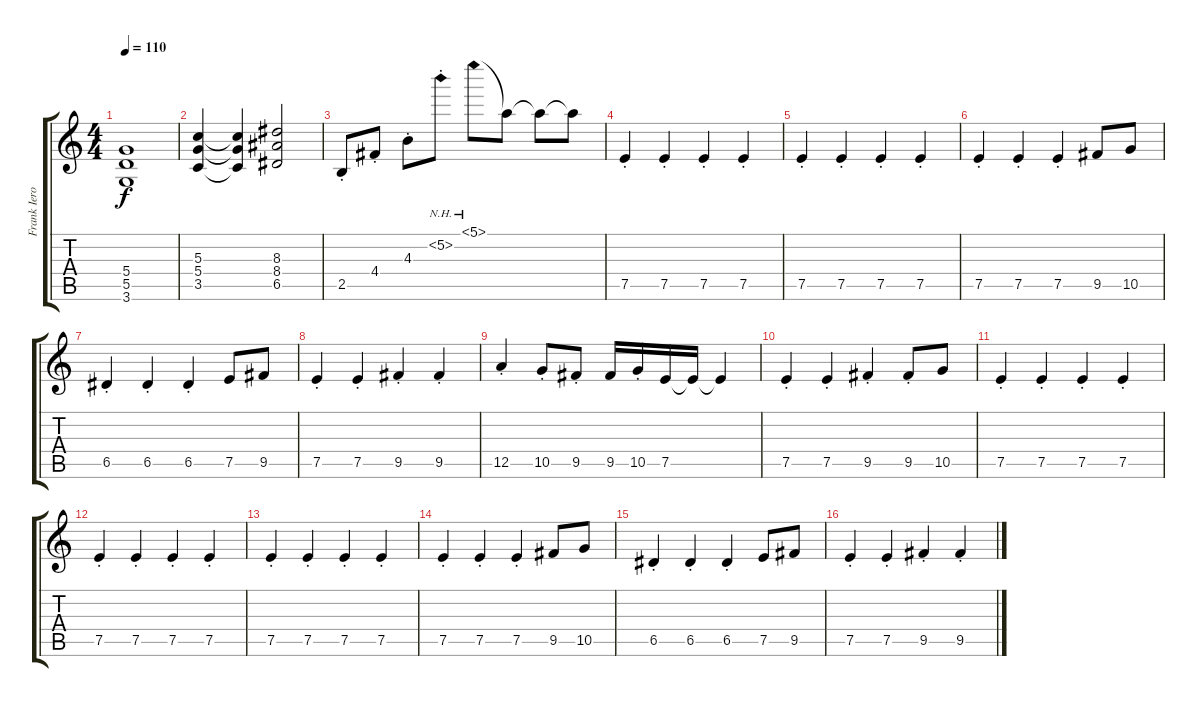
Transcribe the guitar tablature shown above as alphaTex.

\track ("Frank Iero [Rhythm Guitar]" "Frank Iero") {instrument overdrivenguitar}
\staff {score tabs}
\tuning (E4 B3 G3 D3 A2 E2) {hide}
\ts (4 4)
\tempo 110
\clef g2
\ks c
(5.4 5.5 3.6).1{dy f} |
(5.3 5.4 3.5).4{volume 13} (5.3{t} 5.4{t} 3.5{t}).4 (8.3 8.4 6.5).2 |
2.5{st}.8{instrument electricguitarclean} 4.4{st}.8 4.3{st}.8 5.2{nh st}.8 5.1{nh}.8 5.1{t}.8 5.1{t}.8 5.1{t}.8 |
7.5{st}.4{instrument electricguitarjazz} 7.5{st}.4 7.5{st}.4 7.5{st}.4 |
7.5{st}.4 7.5{st}.4 7.5{st}.4 7.5{st}.4 |
7.5{st}.4 7.5{st}.4 7.5{st}.4 9.5.8 10.5.8 |
6.5{st}.4 6.5{st}.4 6.5{st}.4 7.5.8 9.5.8 |
7.5{st}.4 7.5{st}.4 9.5{st}.4 9.5{st}.4 |
12.5{st}.4 10.5{st}.8 9.5{st}.8 9.5.16 10.5{st}.16 7.5.16 7.5{t}.16 7.5{t}.4 |
7.5{st}.4 7.5{st}.4 9.5{st}.4 9.5{st}.8 10.5.8 |
7.5{st}.4 7.5{st}.4 7.5{st}.4 7.5{st}.4 |
7.5{st}.4{instrument electricguitarjazz} 7.5{st}.4 7.5{st}.4 7.5{st}.4 |
7.5{st}.4 7.5{st}.4 7.5{st}.4 7.5{st}.4 |
7.5{st}.4 7.5{st}.4 7.5{st}.4 9.5.8 10.5.8 |
6.5{st}.4 6.5{st}.4 6.5{st}.4 7.5.8 9.5.8 |
7.5{st}.4 7.5{st}.4 9.5{st}.4 9.5{st}.4
